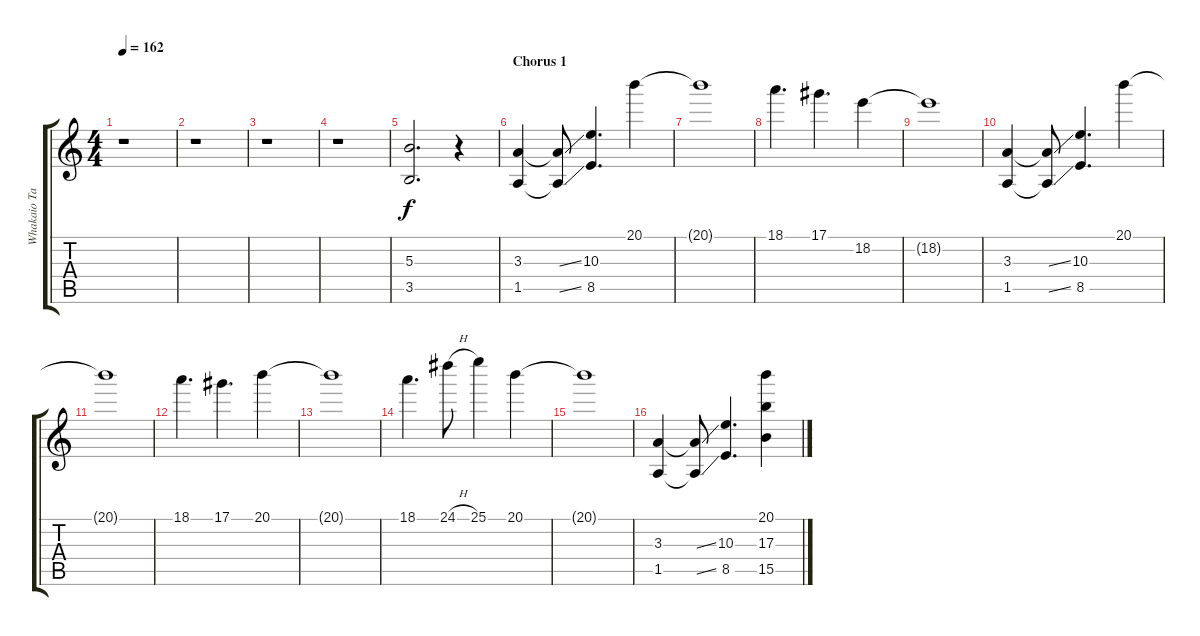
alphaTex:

\track ("Whakaio Taahi" "Whakaio Ta") {instrument distortionguitar}
\staff {score tabs}
\tuning (Eb4 Bb3 Gb3 Db3 Ab2 Db2) {hide}
\ts (4 4)
\tempo 162
\clef g2
\ks c
r.1{dy f} |
r.1 |
r.1 |
r.1 |
(5.3 3.5).2{d} r.4 |
\section ("" "Chorus 1")
(3.3 1.5).4 (3.3{ss t} 1.5{ss t}).8 (10.3 8.5).4{d} 20.1.4 |
20.1{t}.1 |
18.1.4{d} 17.1.4{d} 18.2.4 |
18.2{t}.1 |
(3.3 1.5).4 (3.3{ss t} 1.5{ss t}).8 (10.3 8.5).4{d} 20.1.4 |
20.1{t}.1 |
18.1.4{d} 17.1.4{d} 20.1.4 |
20.1{t}.1 |
18.1.4{d} 24.1{h}.8 25.1.4 20.1.4 |
20.1{t}.1 |
(3.3 1.5).4 (3.3{ss t} 1.5{ss t}).8 (10.3 8.5).4{d} (20.1 17.3 15.5).4
